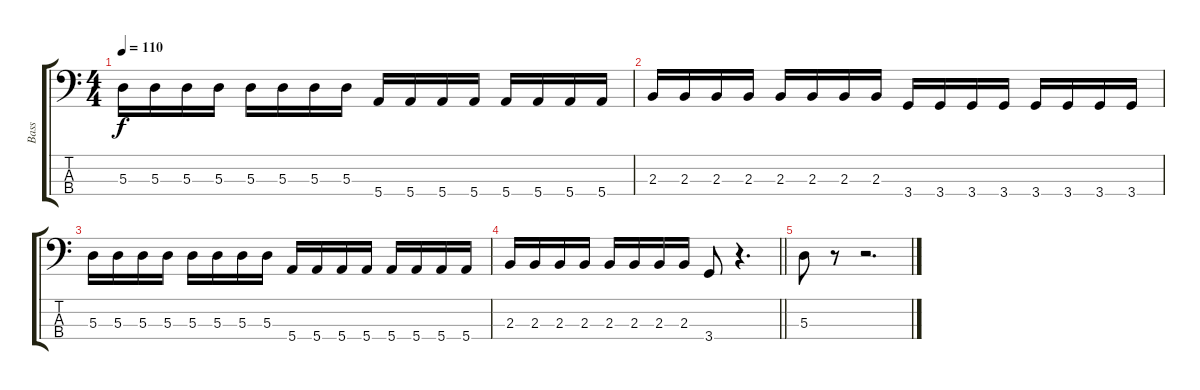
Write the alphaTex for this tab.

\track ("Bass" "Bass") {instrument electricbassfinger}
\staff {score tabs}
\tuning (G2 D2 A1 E1) {hide}
\ts (4 4)
\tempo 110
\clef f4
\ks c
5.3.16{dy f} 5.3.16 5.3.16 5.3.16 5.3.16 5.3.16 5.3.16 5.3.16 5.4.16 5.4.16 5.4.16 5.4.16 5.4.16 5.4.16 5.4.16 5.4.16 |
2.3.16 2.3.16 2.3.16 2.3.16 2.3.16 2.3.16 2.3.16 2.3.16 3.4.16 3.4.16 3.4.16 3.4.16 3.4.16 3.4.16 3.4.16 3.4.16 |
5.3.16 5.3.16 5.3.16 5.3.16 5.3.16 5.3.16 5.3.16 5.3.16 5.4.16 5.4.16 5.4.16 5.4.16 5.4.16 5.4.16 5.4.16 5.4.16 |
\barLineRight lightlight
2.3.16 2.3.16 2.3.16 2.3.16 2.3.16 2.3.16 2.3.16 2.3.16 3.4.8 r.4{d} |
5.3.8 r.8 r.2{d}
